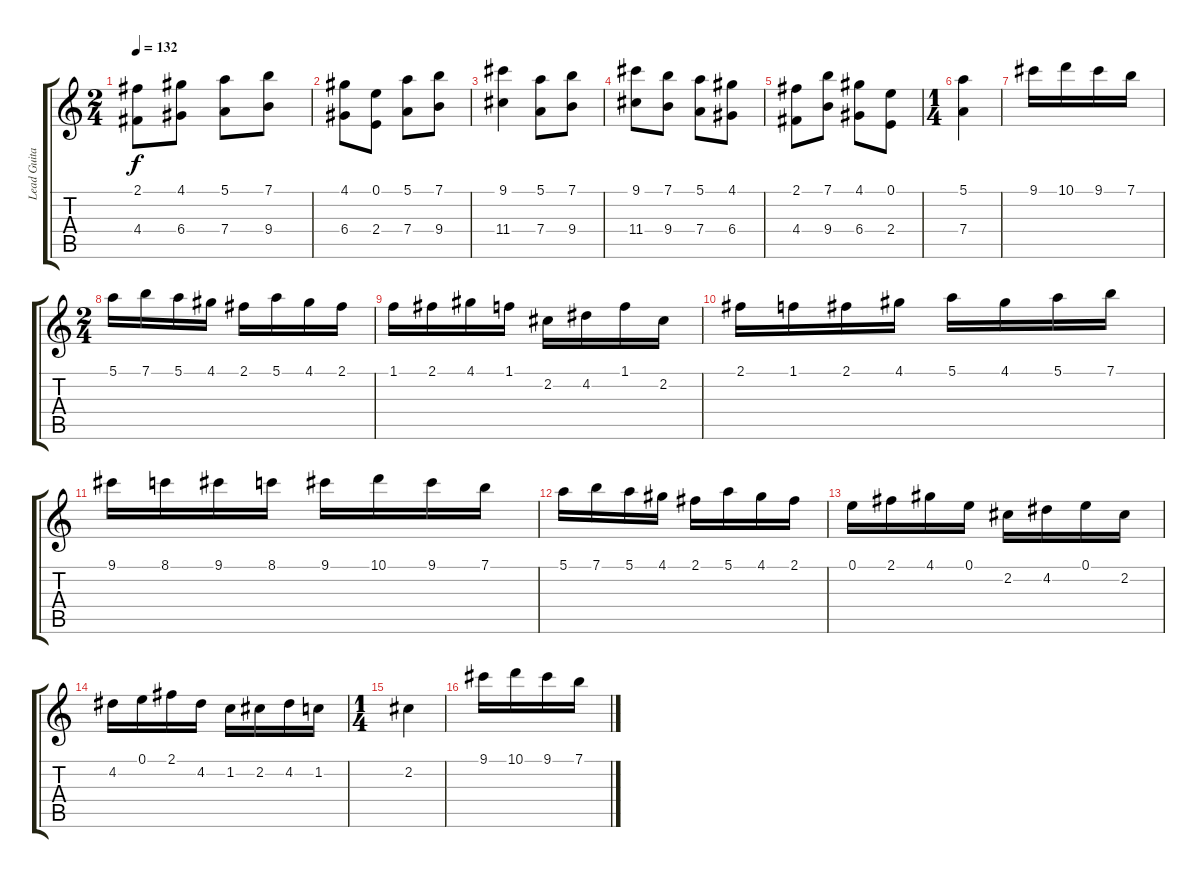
\track ("Lead Guitar" "Lead Guita") {instrument acousticguitarnylon}
\staff {score tabs}
\tuning (E4 B3 G3 D3 A2 E2) {hide}
\ts (2 4)
\tempo 132
\clef g2
\ks c
(2.1 4.4).8{dy f} (4.1 6.4).8 (5.1 7.4).8 (7.1 9.4).8 |
(4.1 6.4).8 (0.1 2.4).8 (5.1 7.4).8 (7.1 9.4).8 |
(9.1 11.4).4 (5.1 7.4).8 (7.1 9.4).8 |
(9.1 11.4).8 (7.1 9.4).8 (5.1 7.4).8 (4.1 6.4).8 |
(2.1 4.4).8 (7.1 9.4).8 (4.1 6.4).8 (0.1 2.4).8 |
\ts (1 4)
(5.1 7.4).4 |
9.1.16 10.1.16 9.1.16 7.1.16 |
\ts (2 4)
5.1.16 7.1.16 5.1.16 4.1.16 2.1.16 5.1.16 4.1.16 2.1.16 |
1.1.16 2.1.16 4.1.16 1.1.16 2.2.16 4.2.16 1.1.16 2.2.16 |
2.1.16 1.1.16 2.1.16 4.1.16 5.1.16 4.1.16 5.1.16 7.1.16 |
9.1.16 8.1.16 9.1.16 8.1.16 9.1.16 10.1.16 9.1.16 7.1.16 |
5.1.16 7.1.16 5.1.16 4.1.16 2.1.16 5.1.16 4.1.16 2.1.16 |
0.1.16 2.1.16 4.1.16 0.1.16 2.2.16 4.2.16 0.1.16 2.2.16 |
4.2.16 0.1.16 2.1.16 4.2.16 1.2.16 2.2.16 4.2.16 1.2.16 |
\ts (1 4)
2.2.4 |
9.1.16 10.1.16 9.1.16 7.1.16
